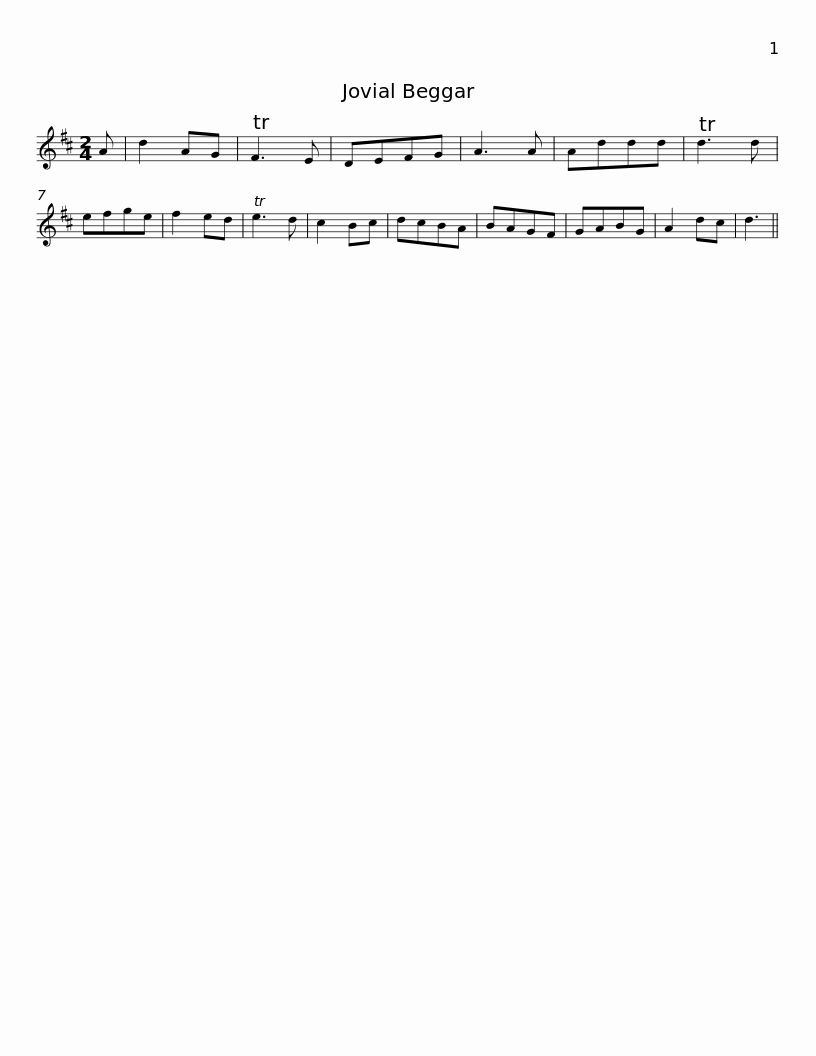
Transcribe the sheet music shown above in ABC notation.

X:1
L:1/8
M:2/4
I:linebreak $
K:D
V:1 treble
V:1
 A | d2 AG | TF3 E | DEFG | A3 A | %5
 Addd | Td3 d | efge | f2 ed | Te3 d | %10
 c2 Bc | dcBA | BAGF |$ GABG | A2 dc | %15
 d3 || %16
